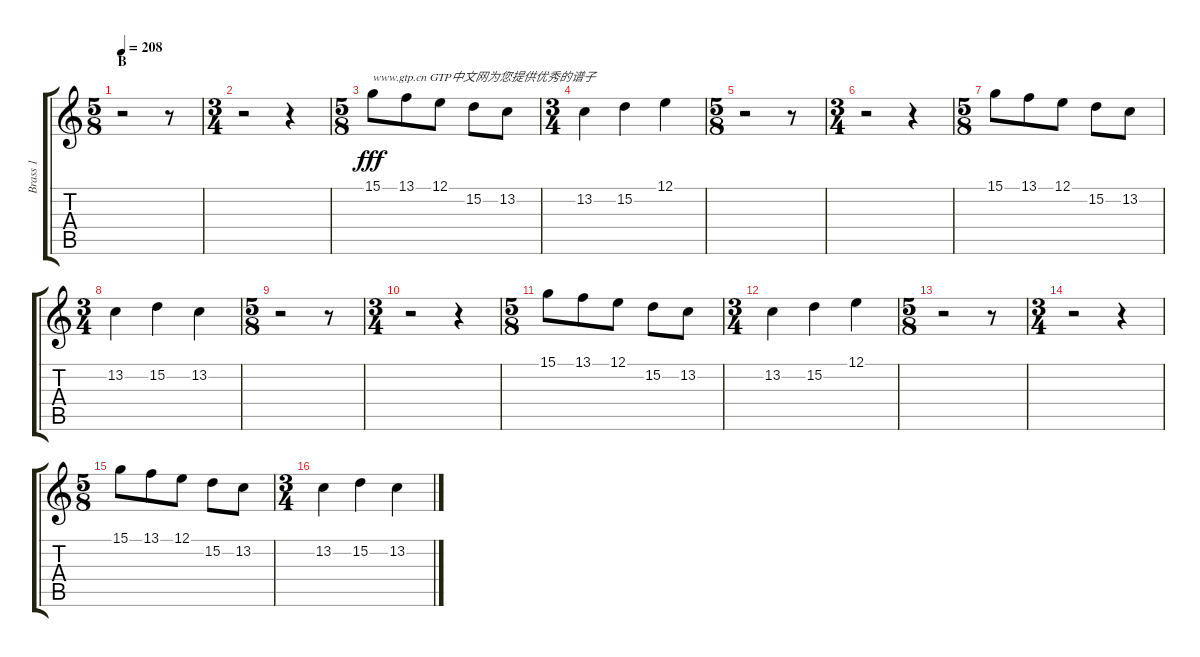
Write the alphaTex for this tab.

\track ("Brass 1" "Brass 1") {instrument brasssection}
\staff {score tabs}
\tuning (E4 B3 G3 D3 A2 E2) {hide}
\ts (5 8)
\section ("" "B")
\tempo 208
\clef g2
\ks c
r.2{dy fff} r.8 |
\ts (3 4)
r.2 r.4 |
\ts (5 8)
15.1.8{txt "www.gtp.cn GTP中文网为您提供优秀的谱子"} 13.1.8 12.1.8 15.2.8 13.2.8 |
\ts (3 4)
13.2.4 15.2.4 12.1.4 |
\ts (5 8)
r.2 r.8 |
\ts (3 4)
r.2 r.4 |
\ts (5 8)
15.1.8 13.1.8 12.1.8 15.2.8 13.2.8 |
\ts (3 4)
13.2.4 15.2.4 13.2.4 |
\ts (5 8)
r.2 r.8 |
\ts (3 4)
r.2 r.4 |
\ts (5 8)
15.1.8 13.1.8 12.1.8 15.2.8 13.2.8 |
\ts (3 4)
13.2.4 15.2.4 12.1.4 |
\ts (5 8)
r.2 r.8 |
\ts (3 4)
r.2 r.4 |
\ts (5 8)
15.1.8 13.1.8 12.1.8 15.2.8 13.2.8 |
\ts (3 4)
13.2.4 15.2.4 13.2.4
